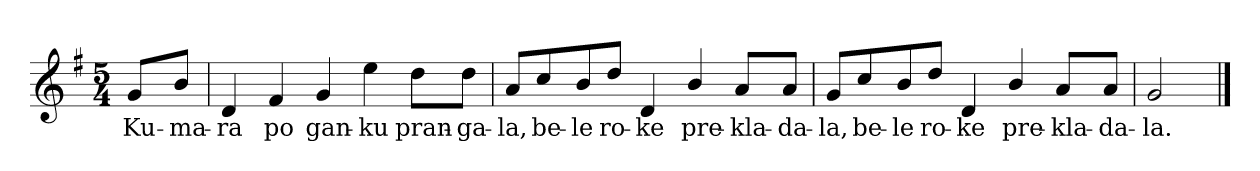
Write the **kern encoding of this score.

**kern	**text
*part1	*part1
*staff1	*staff1
*clefG2	*
*k[f#]	*
*G:	*
*M5/4	*
*MM72	*
=	=
8g/L	Ku-
8b/J	-ma-
=1	=1
4d/	-ra
4f#/	po
4g/	gan-
4ee\	-ku
8dd\L	pran-
8dd\J	-ga-
=2	=2
8a/L	-la,
8cc/	be-
8b/	-le
8dd/J	ro-
4d/	-ke
4b/	pre-
8a/L	-kla-
8a/J	-da-
=3	=3
8g/L	-la,
8cc/	be-
8b/	-le
8dd/J	ro-
4d/	-ke
4b/	pre-
8a/L	-kla-
8a/J	-da-
=4	=4
2g/	-la.
==	==
*-	*-
